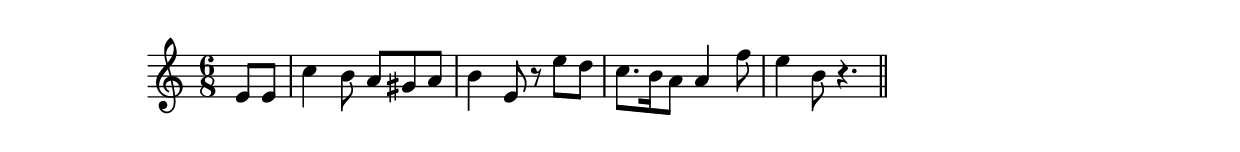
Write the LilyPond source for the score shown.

\version "2.19.49"
%{\header {
  title = "Am Feierabend"
  composer = "Franz Schubert"
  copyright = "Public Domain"
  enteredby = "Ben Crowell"
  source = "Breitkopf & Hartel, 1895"
}%}

%{\tempo 8 = 280
%}\score{{\key a\minor
\time 6/8
\relative e'  {
\partial 8*2  e8 e | c'4 b8 a gis a | b4 e,8 r e' d | c8. b16 a8 a4 f'8 |
         e4 b8 r4. \bar "||"
}
}}
